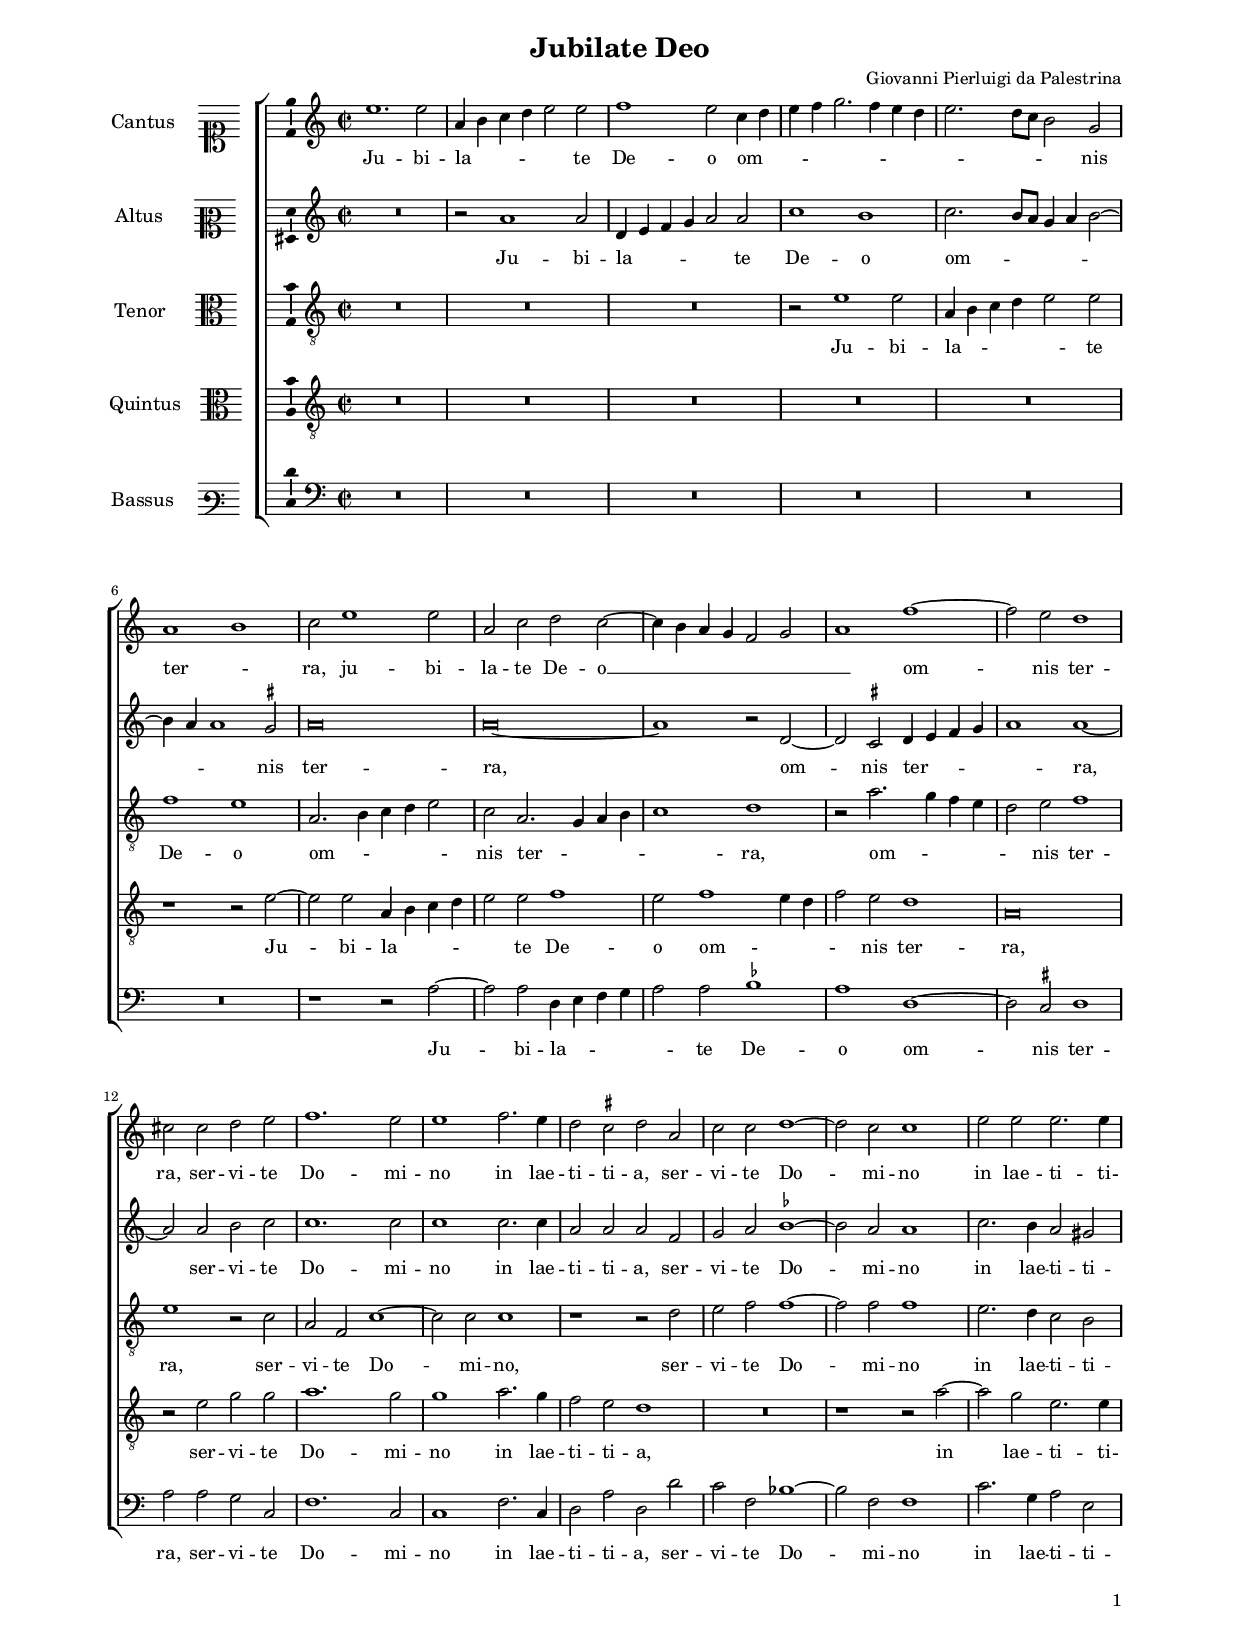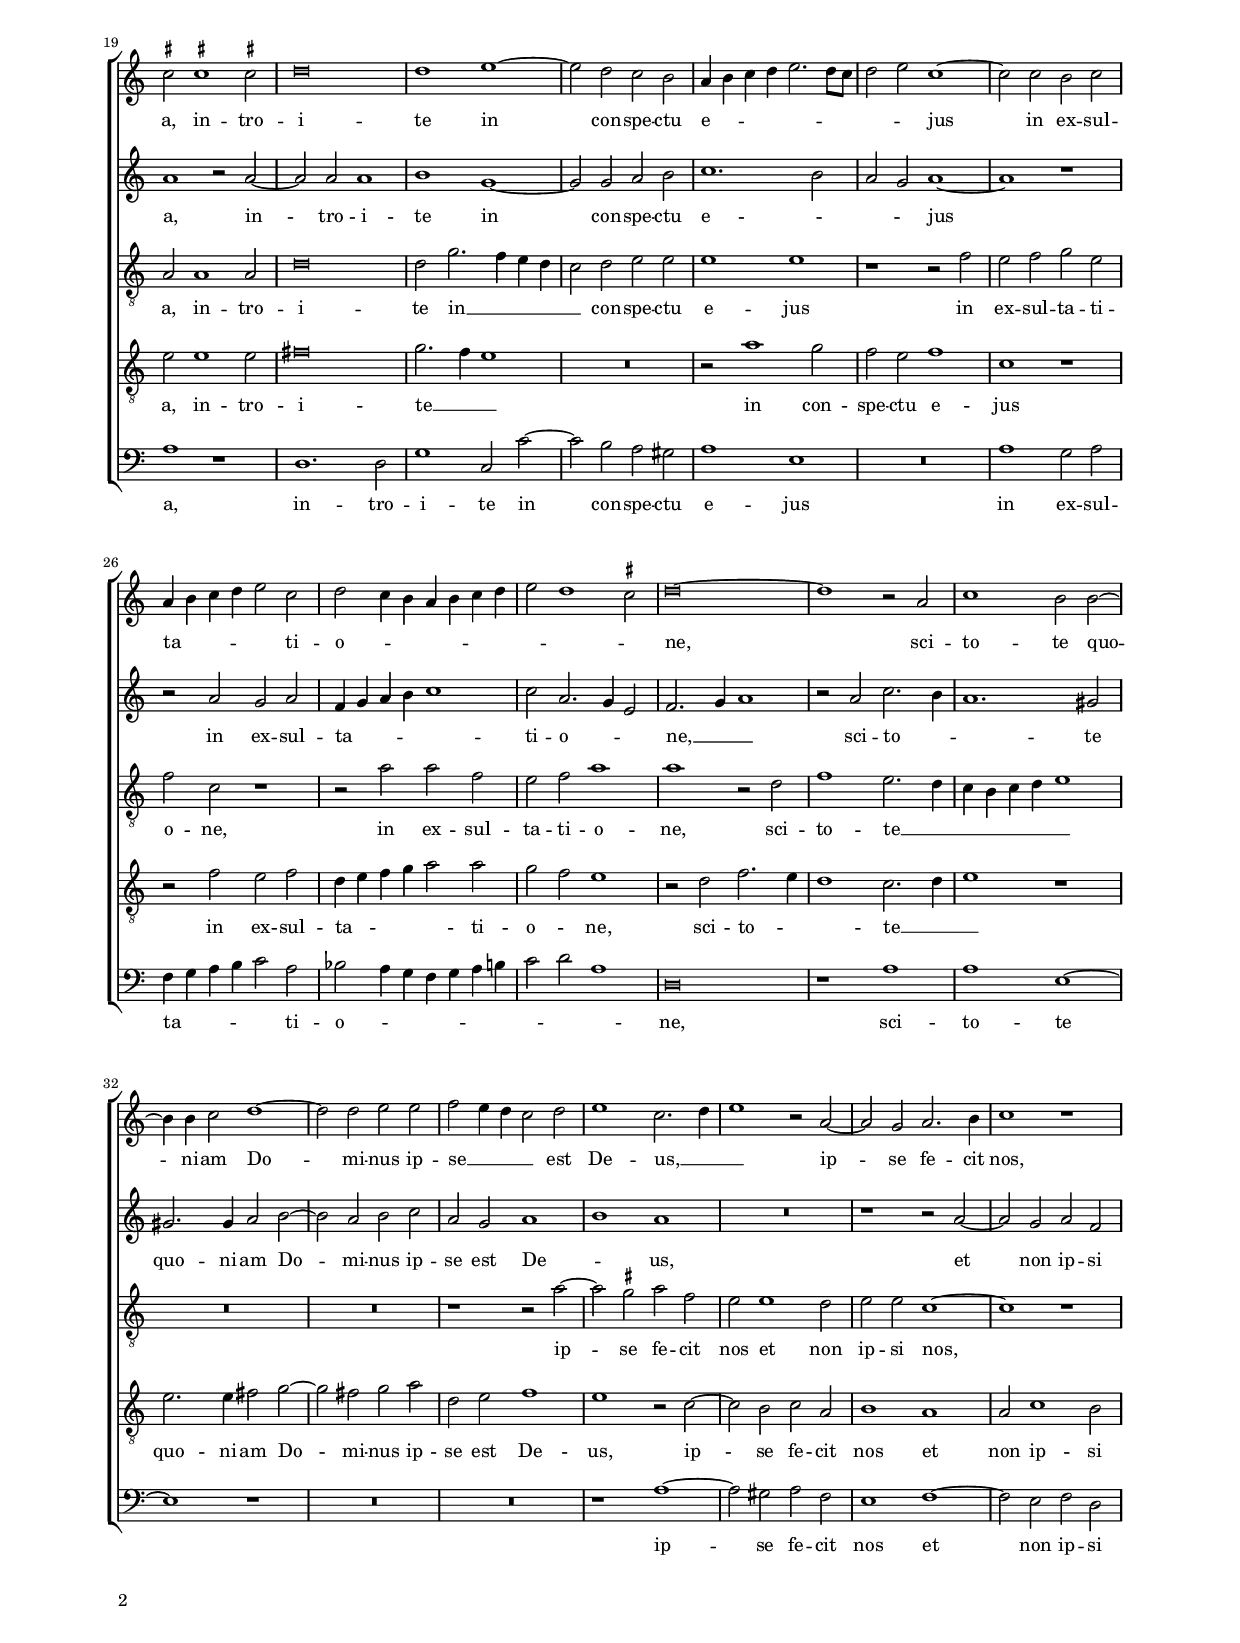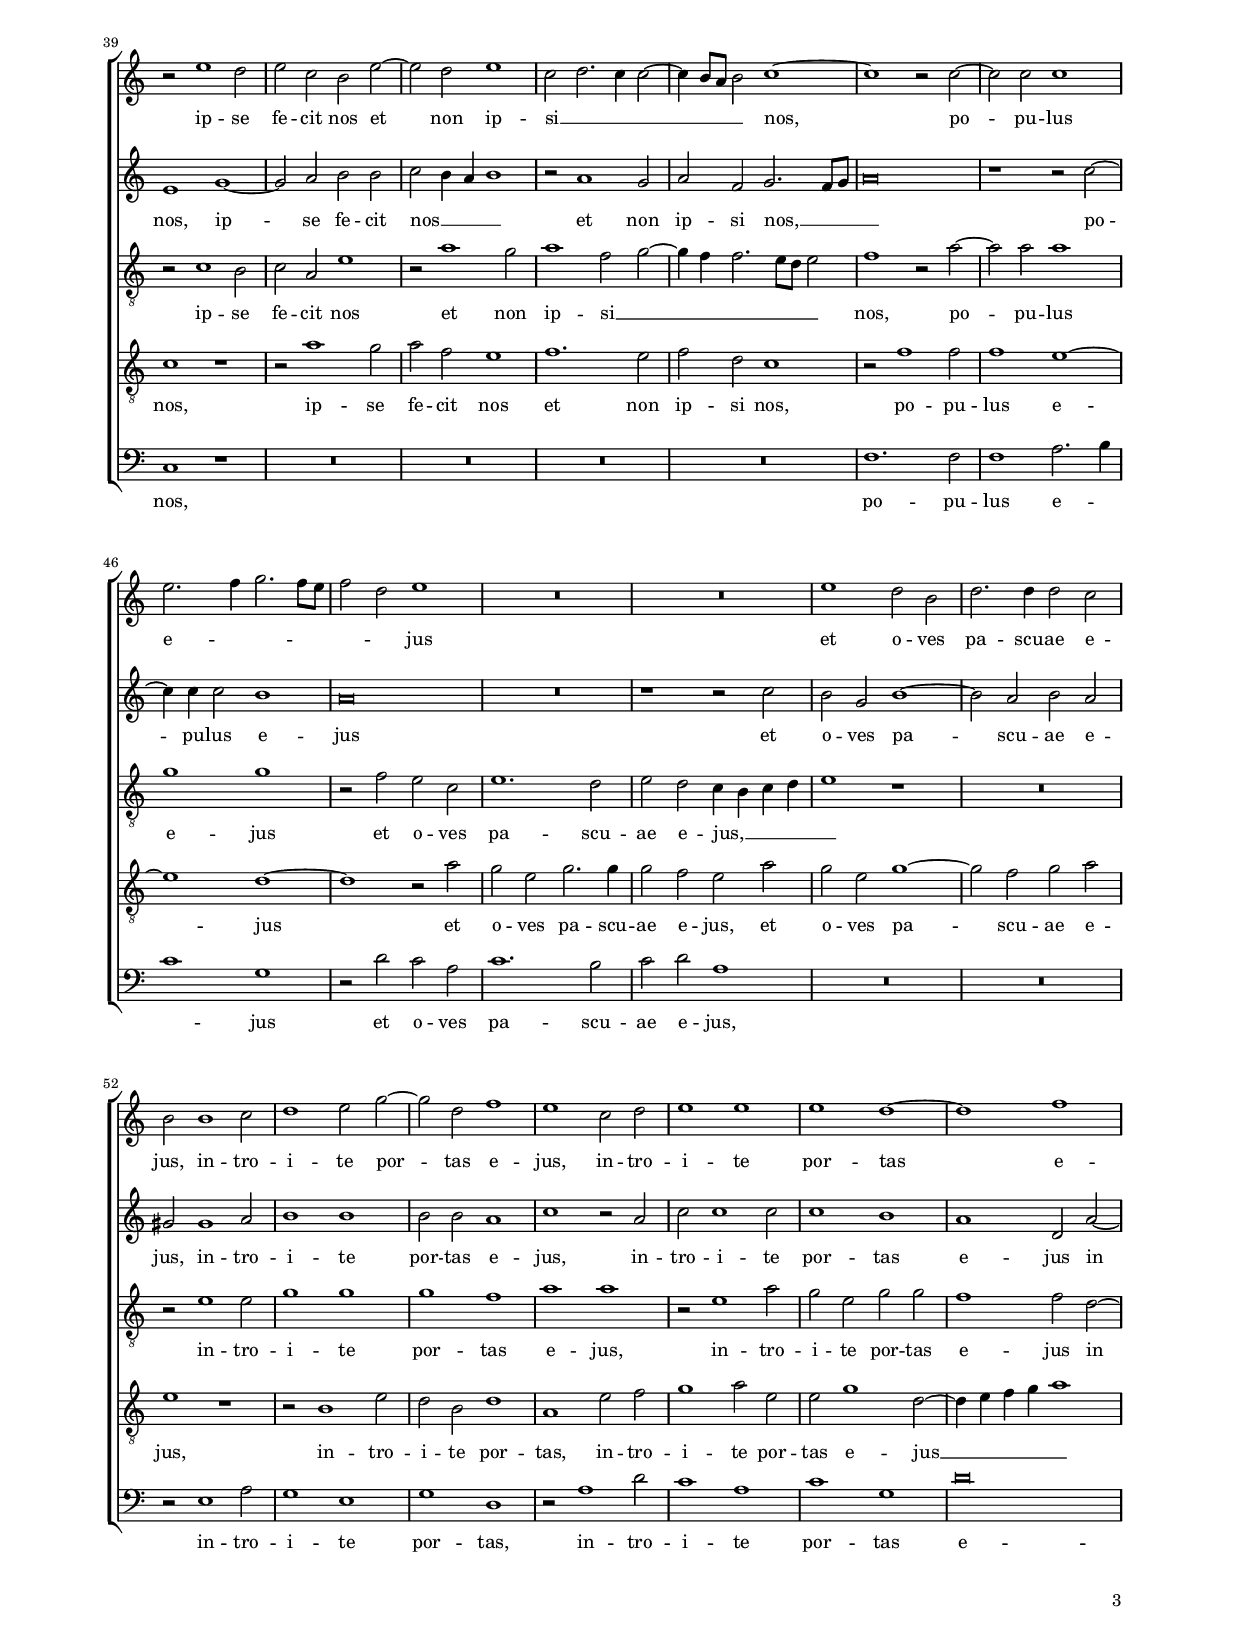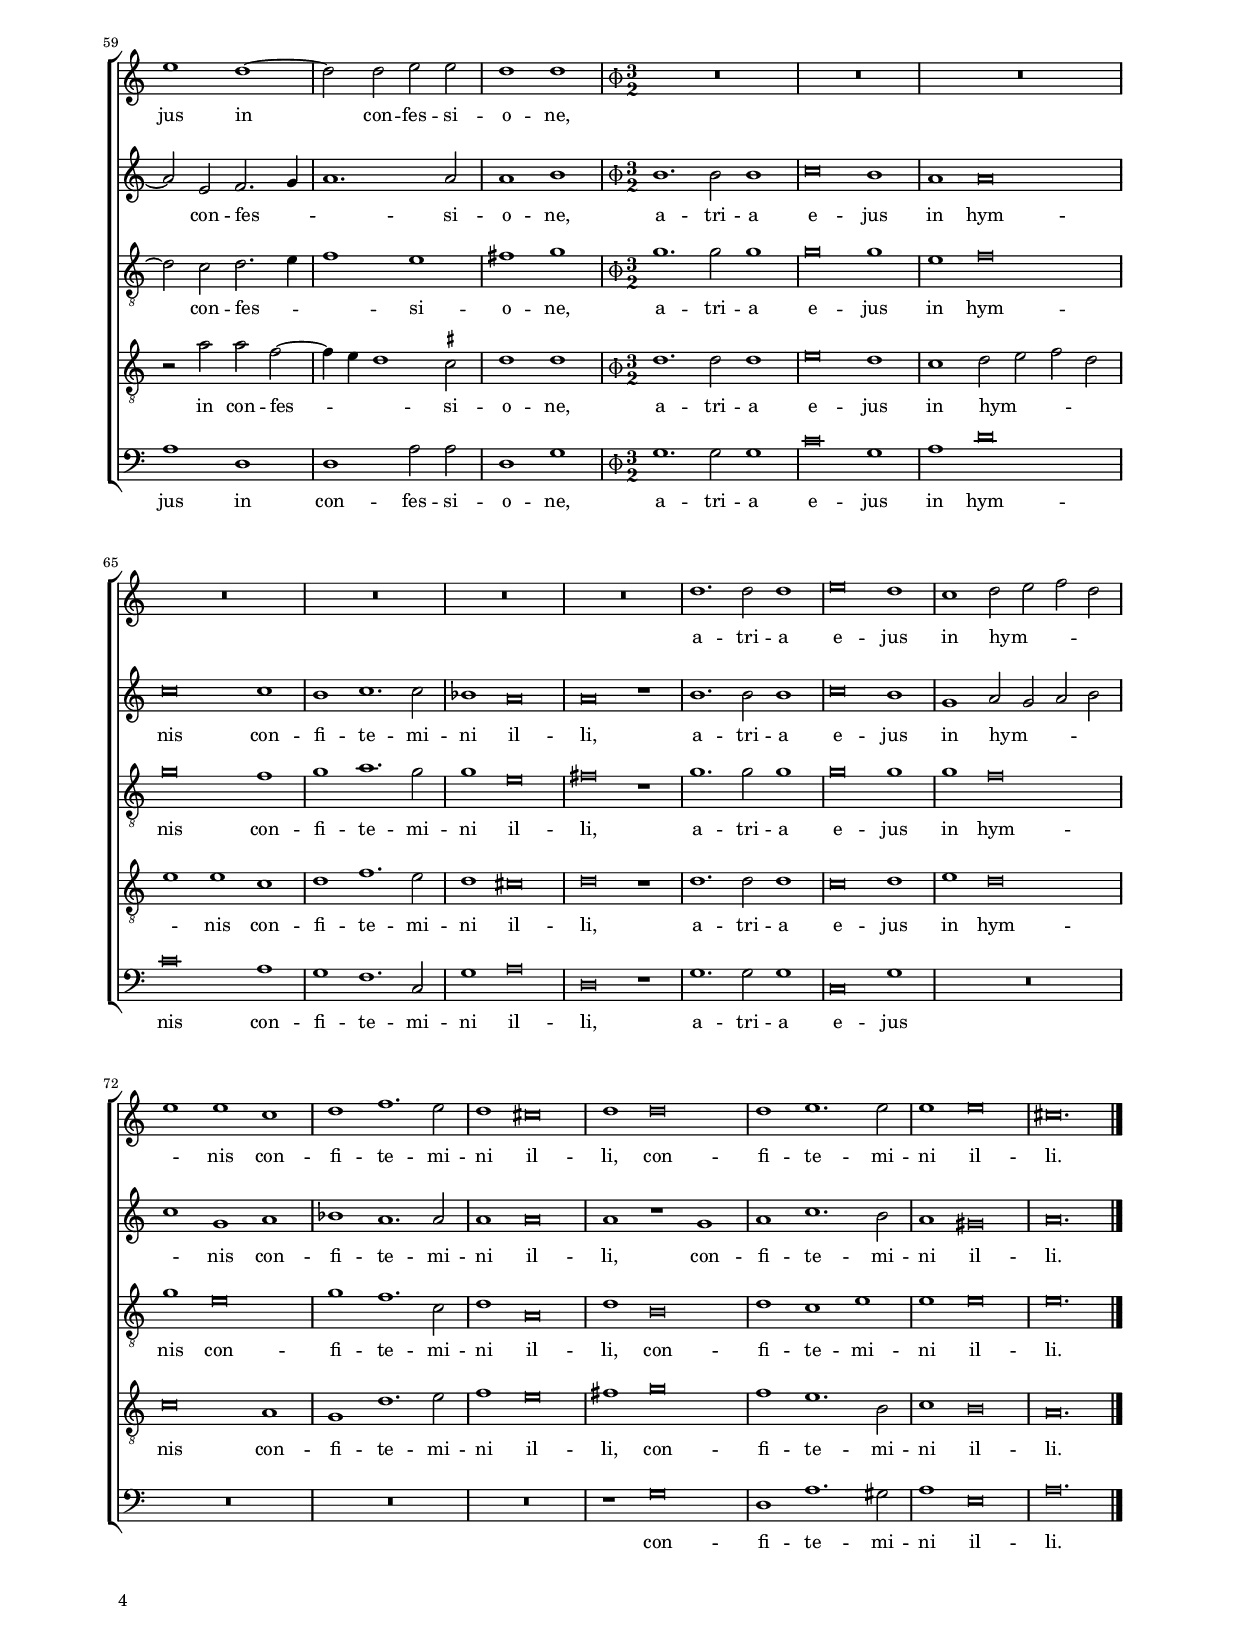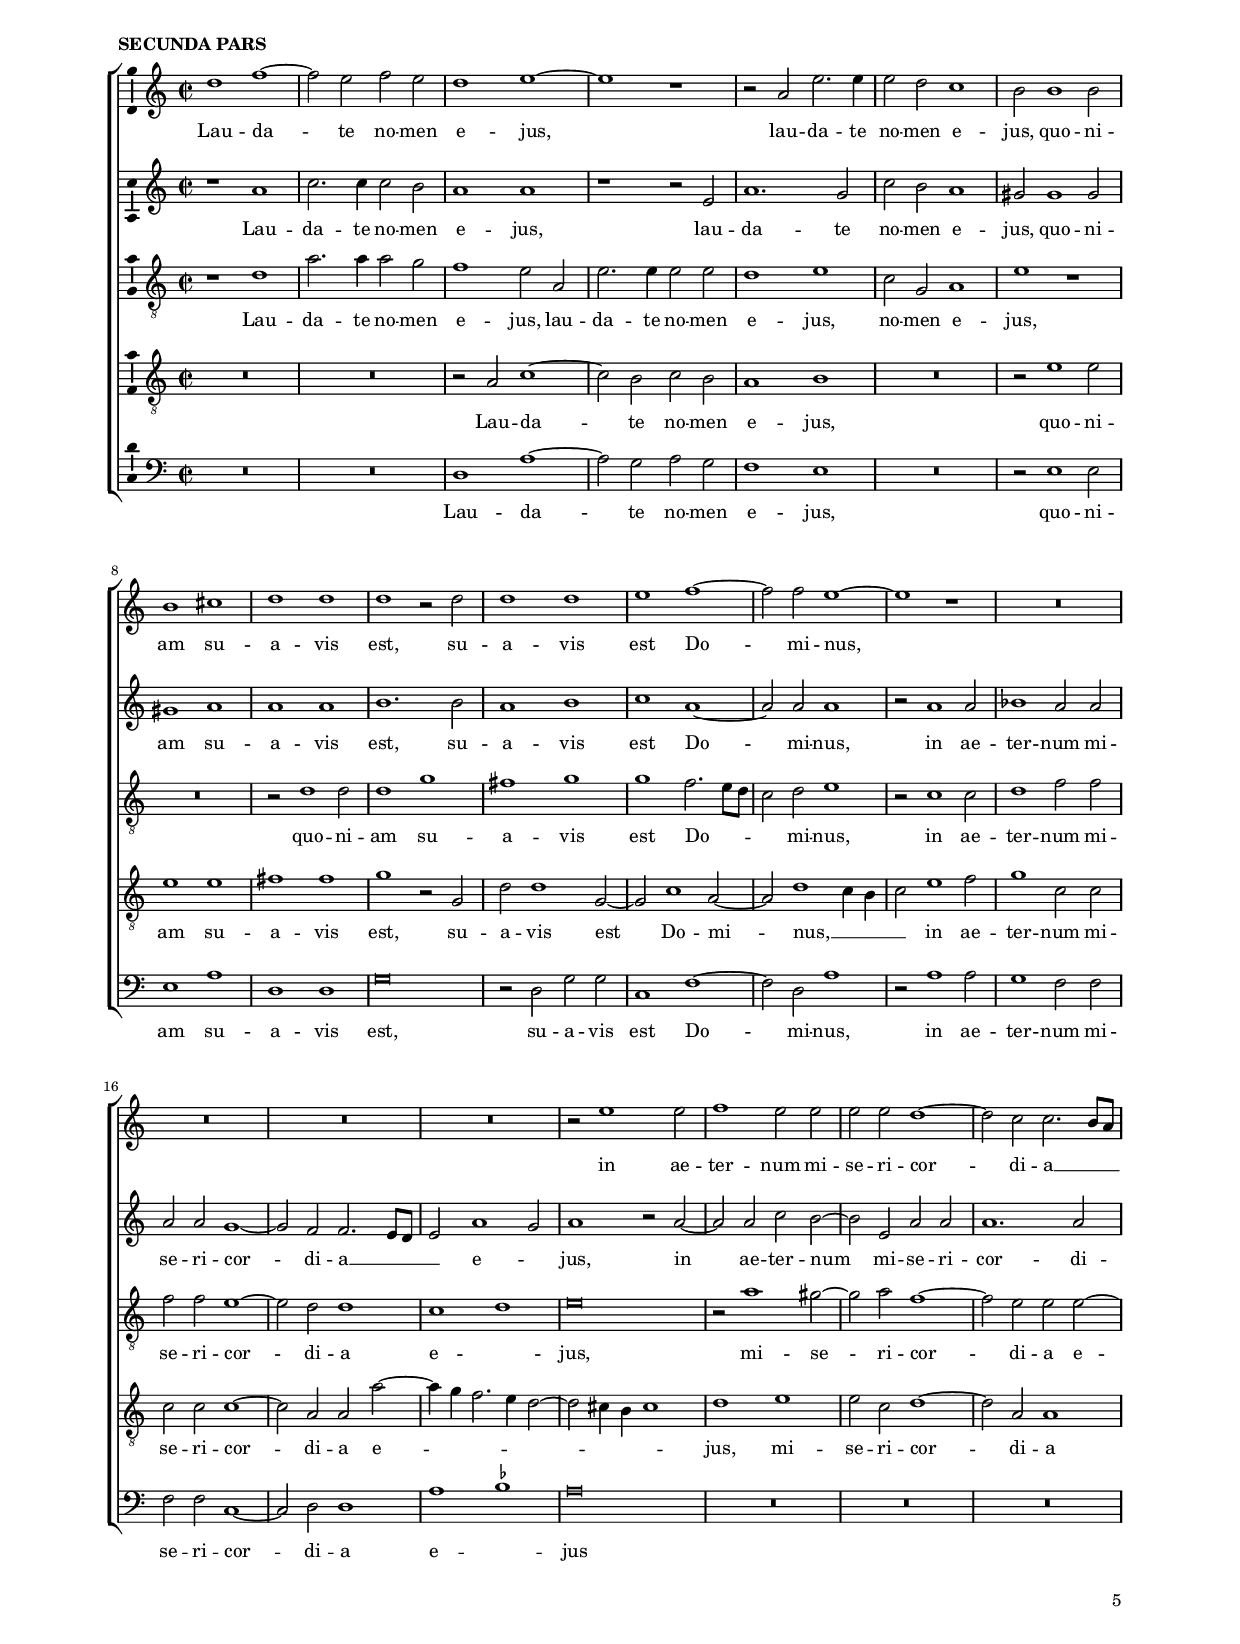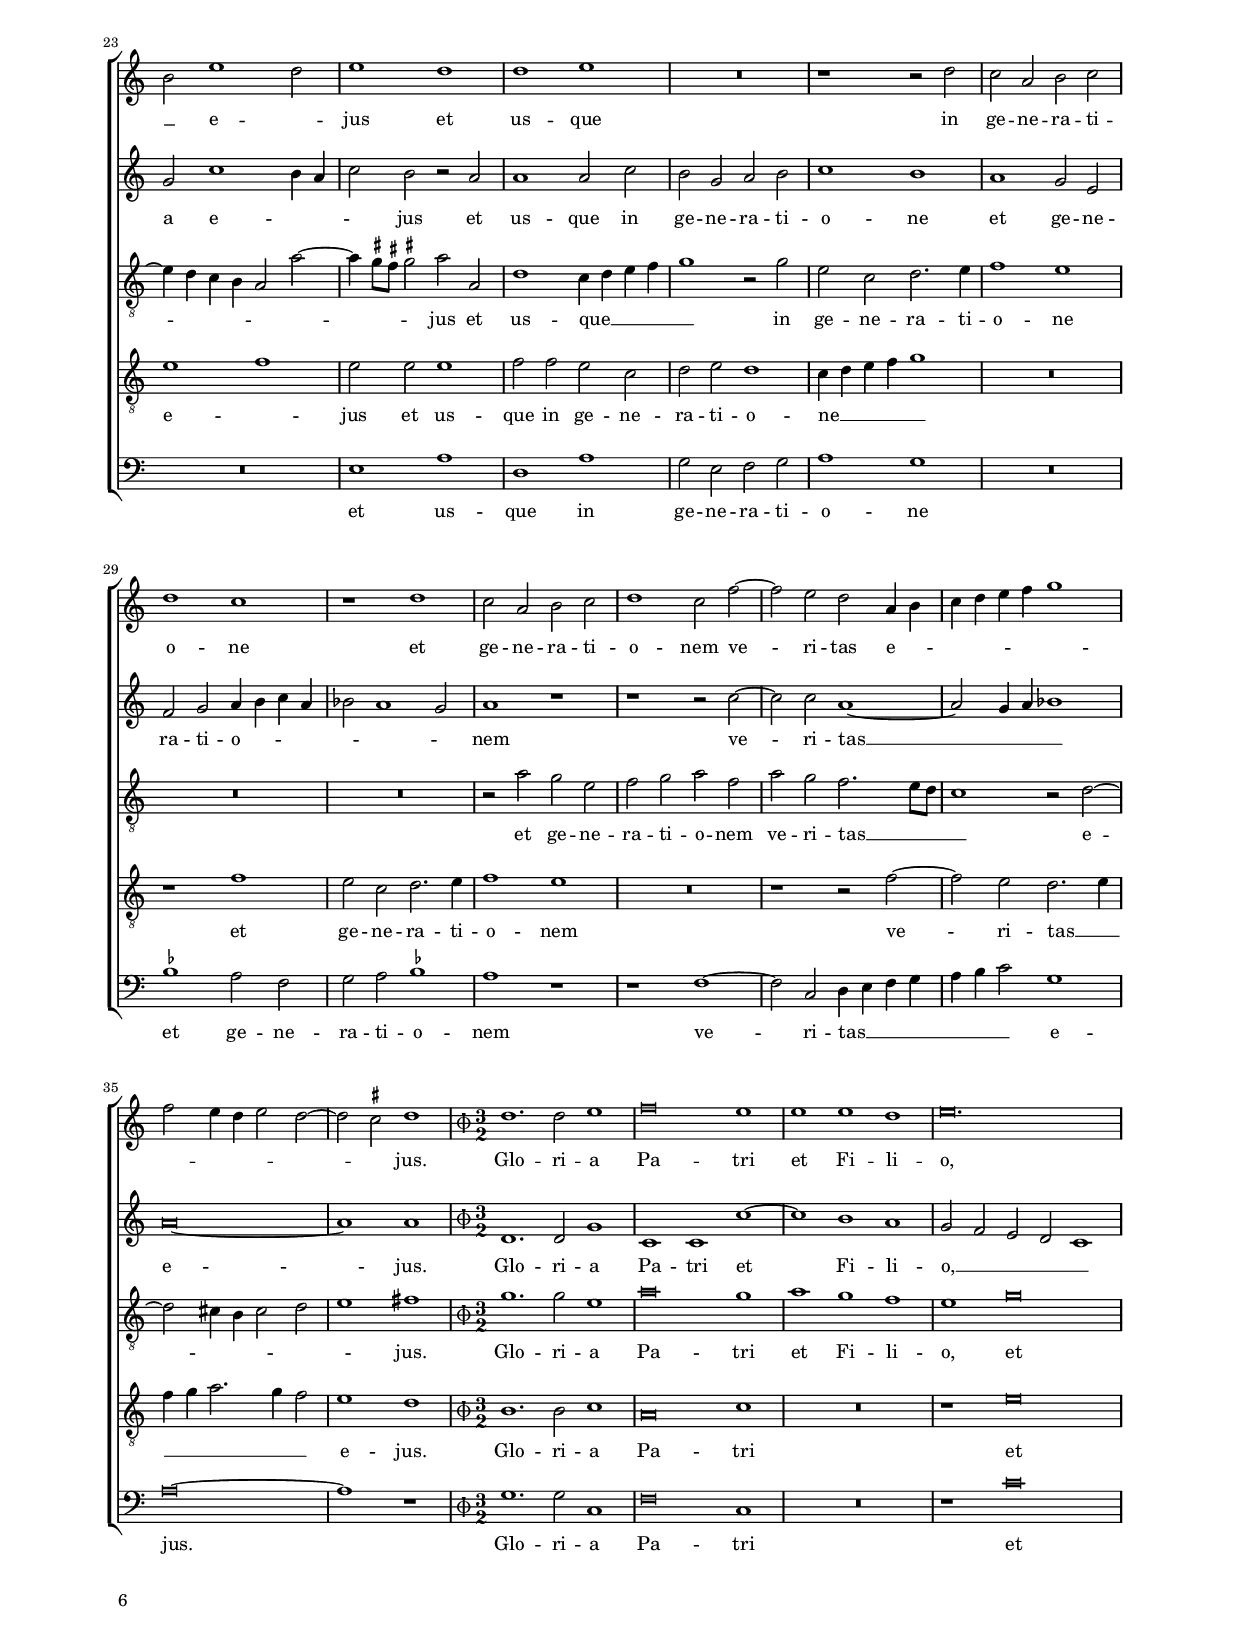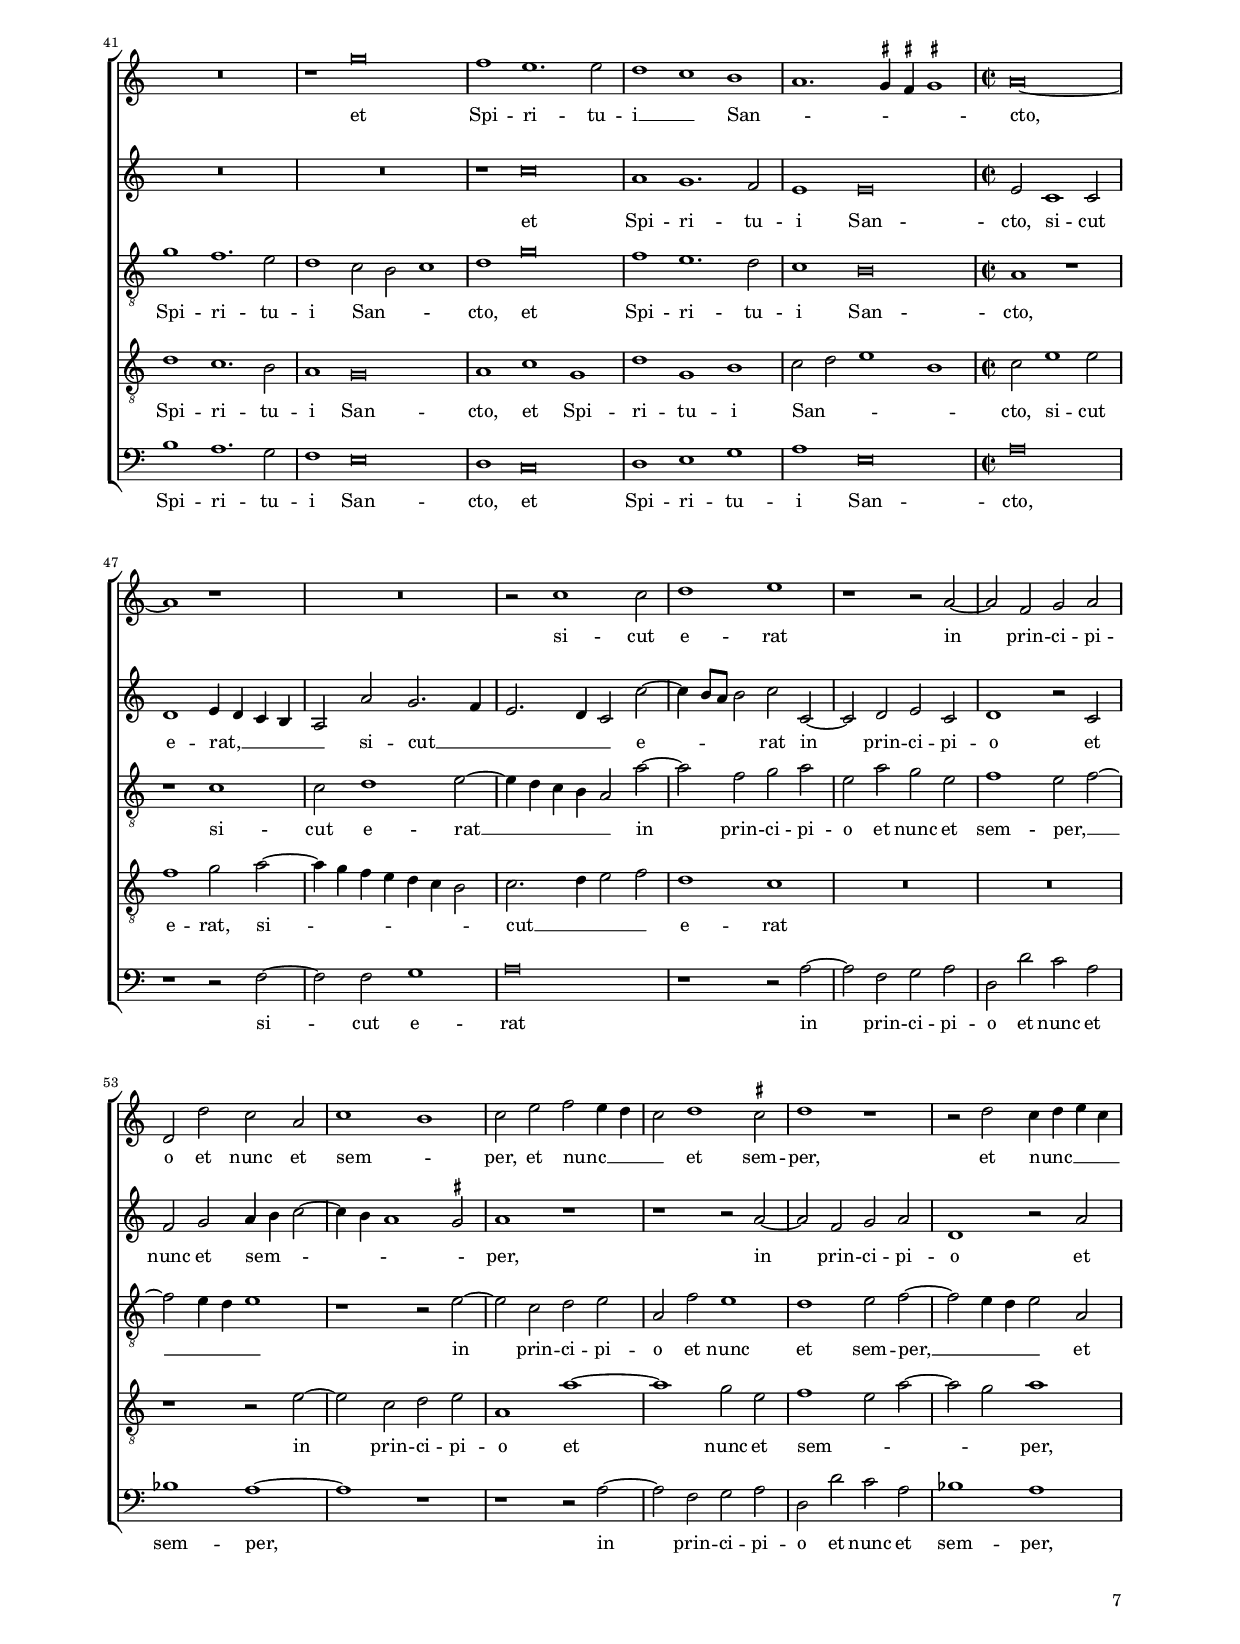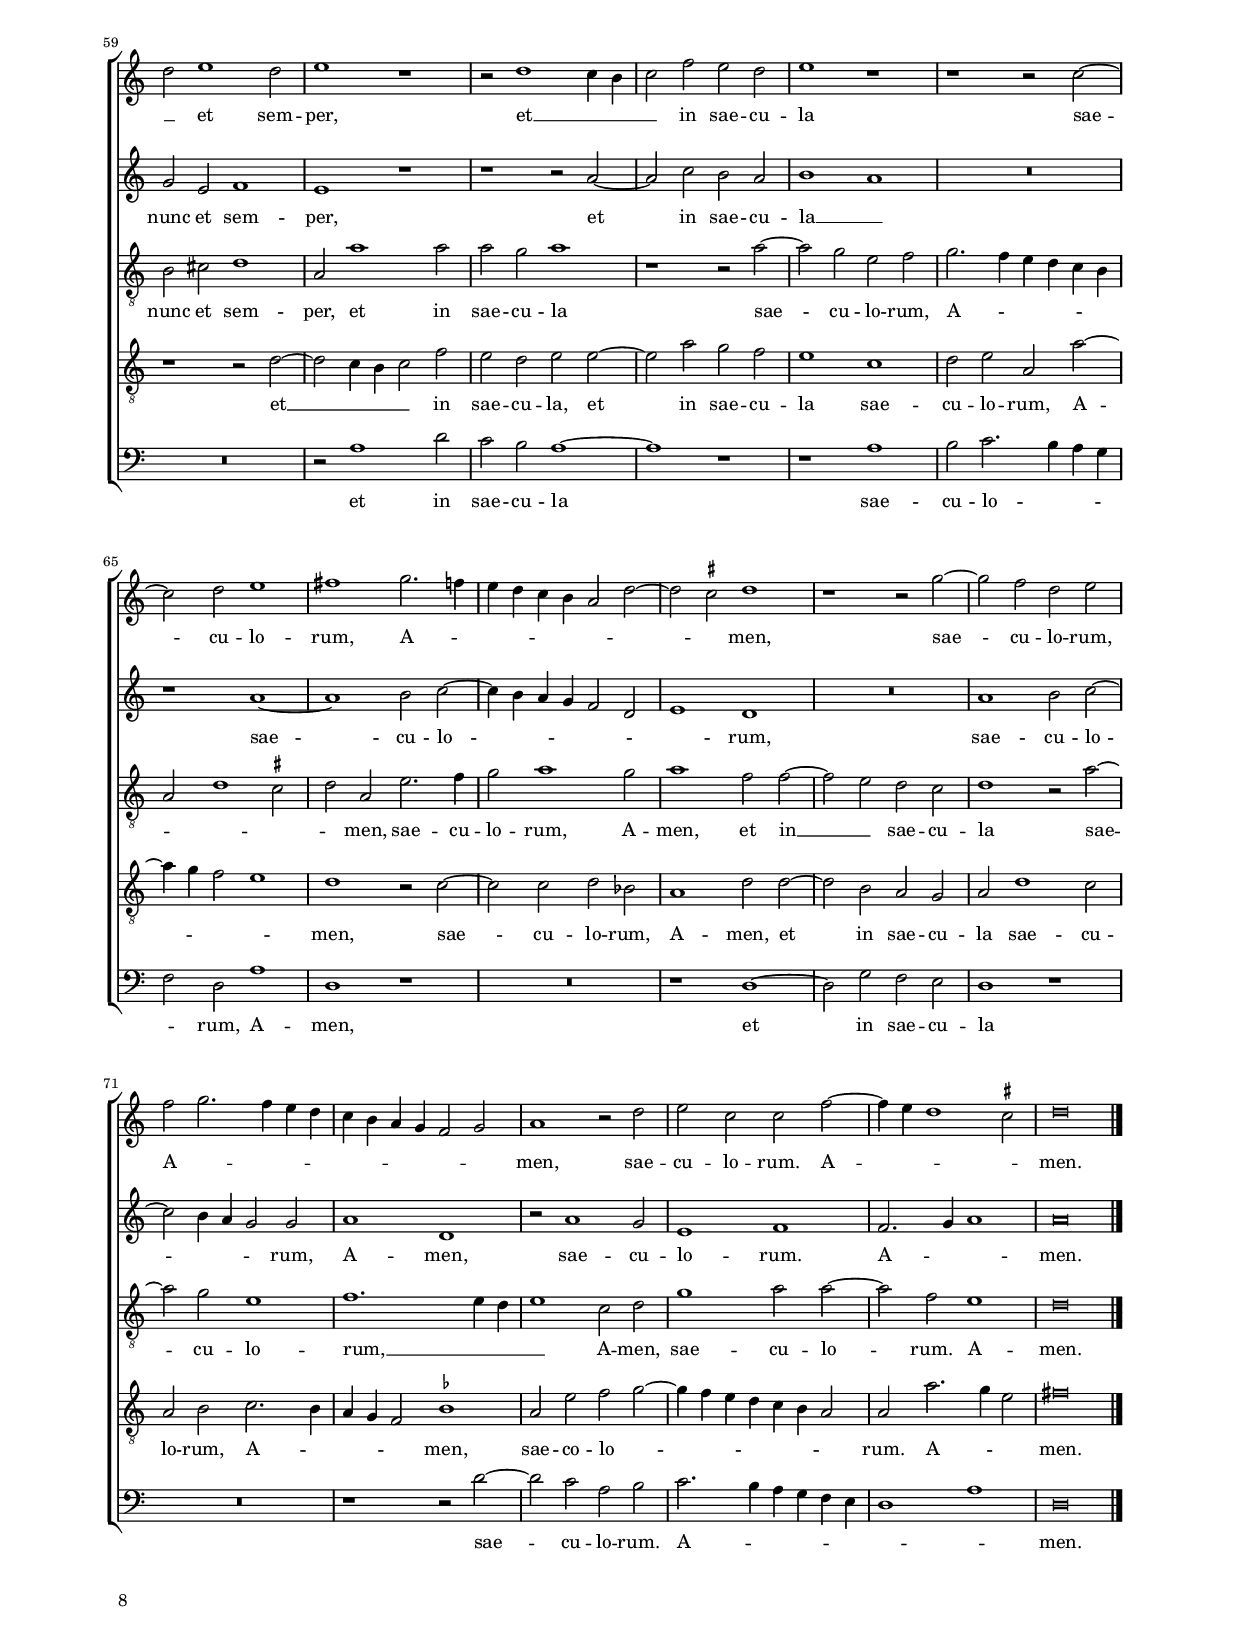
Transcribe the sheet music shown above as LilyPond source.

\header
{
  title="Jubilate Deo"
  composer="Giovanni Pierluigi da Palestrina"
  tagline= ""
}

\version "2.22.0"
\language deutsch
#(set-global-staff-size 15)
% #(set-default-paper-size "letter")
#(ly:set-option 'point-and-click #f)

	
	ficta = { \once \set suggestAccidentals = ##t }
	
	forget = #(define-music-function (music) (ly:music?) #{
		\accidentalStyle forget
		$music
		\accidentalStyle default
		#})

    
    #(define ((double-time-signature glyph a b) grob)
   (grob-interpret-markup grob
          (markup #:override '(baseline-skip . 2.5) #:number
                  (#:line ((markup (#:musicglyph glyph))
                           (#:fontsize -1 #:column (a b)))))))

\paper
	{
	top-margin = 1.8 \cm
	bottom-margin = 1.2 \cm
	left-margin = 2 \cm
	right-margin = 2 \cm
	ragged-bottom = ##f
	ragged-last-bottom = ##t
	print-page-number = ##f
	score-system-spacing = #'((basic-distance . 16) (minimum-distance . 14) (padding . 5) (strechability . 150))
	system-system-spacing = #'((basic-distance . 16) (minimum-distance . 14) (padding . 5) (strechability . 150))
    oddFooterMarkup=\markup   \fill-line { "" \fromproperty #'page:page-number-string }
    evenFooterMarkup=\markup  \fill-line { \fromproperty #'page:page-number-string "" }
    last-bottom-spacing = #'((basic-distance . 12) (minimum-distance . 7) (padding . 4))
%	systems-per-page = 3
%       page-count = 6
%	min-systems-per-page = 3
	}

global = {
	\key c \major
	\time 2/2 \set Score.measureLength = #(ly:make-moment 2/1)
    \set Score.tempoHideNote = ##t
    \tempo 2 = 90
    \skip 1*2*61
    \once \override Score.TimeSignature.stencil = #(double-time-signature "timesig.mensural34" "3" "2") \time 3/1
    \tempo 1 = 135
    %\newSpacingSection
    \skip 1*3*17 \bar "|."
	}
	

incipitcantus = \markup { \score {
	{
	\set Staff.instrumentName = \markup { \fontsize #1 "Cantus" }
	\key c \major
	\clef soprano
	s4 \bar ""
	}
	\layout  {
	raggedright = ##t
	indent = 1.8 \cm
	line-width = 2.5 \cm
	\context { \Staff \remove Time_signature_engraver }
	\override Staff.Clef.Y-extent = #'(0 . 0)
	}} \hspace #1 }
      
      
incipitaltus = \markup { \score {
	{
	\set Staff.instrumentName = \markup { \fontsize #1 "Altus" }
	\key c \major
	\clef mezzosoprano
	s4 \bar ""
	}
	\layout  {
	raggedright = ##t
	indent = 1.8 \cm
	line-width = 2.5 \cm
	\context { \Staff \remove Time_signature_engraver }
	\override Staff.Clef.Y-extent = #'(0 . 0)
	}} \hspace #1 }


incipittenor = \markup { \score {
	{
	\set Staff.instrumentName = \markup { \fontsize #1 "Tenor" }
	\key c \major
	\clef alto
	s4 \bar ""
	}
	\layout  {
	raggedright = ##t
	indent = 1.8 \cm
	line-width = 2.5 \cm
	\context { \Staff \remove Time_signature_engraver }
	\override Staff.Clef.Y-extent = #'(0 . 0)
	}} \hspace #1 }
      
      
incipitquintus = \markup { \score {
	{
	\set Staff.instrumentName = \markup { \fontsize #1 "Quintus" }
	\key c \major
	\clef alto
	s4 \bar ""
	}
	\layout  {
	raggedright = ##t
	indent = 1.8 \cm
	line-width = 2.5 \cm
	\context { \Staff \remove Time_signature_engraver }
	\override Staff.Clef.Y-extent = #'(0 . 0)
	}} \hspace #1 }
      
      
incipitbassus = \markup { \score {
	{
	\set Staff.instrumentName = \markup { \fontsize #1 "Bassus" }
	\key c \major
	\clef varbaritone
	s4 \bar ""
	}
	\layout  {
	raggedright = ##t
	indent = 1.8 \cm
	line-width = 2.5 \cm
	\context { \Staff \remove Time_signature_engraver }
	\override Staff.Clef.Y-extent = #'(0 . 0)
	}} \hspace #1 }


cantus =  \relative c''
	{
	e1. e2
	a,4 h c d e2 e
	f1 e2 c4 d
	e4 f g2. f4 e d
%5
	e2. d8 c h2 g |
	a1 h
	c2 e1 e2
	a,2 c d c~
	c4 h a g f2 g
%10
	a1 f'~ |
	f2 e d1
	cis2 cis d e
	f1. e2
	e1 f2. e4
%15
	d2 \ficta cis d a |
	c2 c d1~
	d2 c c1
	e2 e e2. e4
	\ficta cis2 \ficta cis!1 \ficta cis!2
%20
	d\breve |
	d1 e~
	e2 d c h
	a4 h c d e2. d8 c
	d2 e c1~
%25
	c2 c h c |
	a4 h c d e2 c
	d2 c4 h a h c d
	e2 d1 \ficta cis2
	d\breve~
%30
	d1 r2 a |
	c1 h2 h~
	h4 h c2 d1~
	d2 d e e
	f2 e4 d c2 d
%35
	e1 c2. d4 |
	e1 r2 a,~
	a2 g a2. h4
	c1 r
	r2 e1 d2
%40
	e2 c h e~ |
	e2 d e1
	c2 d2. c4 c2~
	c4 h8 a h2 c1~
	c1 r2 c~
%45
	c2 c c1 |
	e2. f4 g2. f8 e
	f2 d e1
	R\breve
	R\breve
%50
	e1 d2 h |
	d2. d4 d2 c
	h2 h1 c2
	d1 e2 g~
	g2 d f1
%55
	e1 c2 d |
	e1 e
	e1 d~
	d1 f
	e1 d~
%60
	d2 d e e |
	d1 d
% Triple time
	R\breve.
	R\breve.
	R\breve.
%65
	R\breve. |
	R\breve.
	R\breve.
	R\breve.
	d1. d2 d1
%70
	e\breve d1 |
	c1 d2 e f d
	e1 e c
	d1 f1. e2
	d1 cis\breve
%75
	d1 d\breve |
	d1 e1. e2
	e1 e\breve
	cis\breve. |
	}


altus =  \relative c'
    {
	R\breve
	r2 a'1 a2
	d,4 e f g a2 a
	c1 h
%5
	c2. h8 a g4 a h2~ |
	h4 a a1 \ficta gis2
	a\breve
	a\breve~
	a1 r2 d,~
%10
	d2 \ficta cis d4 e f g |
	a1 a~
	a2 a h c
	c1. c2
	c1 c2. c4
%15
	a2 a a f |
	g2 a \ficta b1~
	\ficta b2 a a1
	c2. h4 a2 gis
	a1 r2 a~
%20
	a2 a a1 |
	h1 g~
	g2 g a h
	c1. h2
	a2 g a1~
%25
	a1 r |
	r2 a g a
	f4 g a h c1
	c2 a2. g4 e2
	f2. g4 a1
%30
	r2 a c2. h4 |
	a1. gis2
	gis2. gis4 a2 h~
	h2 a h c
	a2 g a1
%35
	h1 a |
	R\breve
	r1 r2 a~
	a2 g a f
	e1 g~
%40
	g2 a h h |
	c2 h4 a h1
	r2 a1 g2
	a2 f g2. f8 g
	a\breve
%45
	r1 r2 c~ |
	c4 c c2 h1
	a\breve
	R\breve
	r1 r2 c
%50
	h2 g h1~ |
	h2 a h a
	gis2 gis1 a2
	h1 h
	h2 h a1
%55
	c1 r2 a |
	c2 c1 c2
	c1 h
	a1 d,2 a'~
	a2 e f2. g4
%60
	a1. a2 |
	a1 h
% Triple time
	h1. h2 h1
	c\breve h1
	a1 a\breve
%65
	c\breve c1 |
	h1 c1. c2
	b1 a\breve
	a\breve r1
	h1. h2 h1
%70
	c\breve h1 |
	g1 a2 g a h
	c1 g a
	b1 a1. a2
	a1 a\breve
%75
	a1 r g |
	a1 c1. h2
	a1 gis\breve
	a\breve. |
	}


tenor =  \relative c'
	{
	R\breve
	R\breve
	R\breve
	r2 e1 e2
%5
	a,4 h c d e2 e |
	f1 e
	a,2. h4 c d e2
	c2 a2. g4 a h
	c1 d
%10
	r2 a'2. g4 f e |
	d2 e f1
	e1 r2 c
	a2 f c'1~
	c2 c c1
%15
	r1 r2 d |
	e2 f f1~
	f2 f f1
	e2. d4 c2 h
	a2 a1 a2
%20
	d\breve |
	d2 g2. f4 e d
	c2 d e e
	e1 e
	r1 r2 f
%25
	e2 f g e |
	f2 c r1
	r2 a' a f
	e2 f a1
	a1 r2 d,
%30
	f1 e2. d4 |
	c4 h c d e1
	R\breve
	R\breve
	r1 r2 a~
%35
	a2 \ficta gis a f |
	e2 e1 d2
	e2 e c1~
	c1 r
	r2 c1 h2
%40
	c2 a e'1 |
	r2 a1 g2
	a1 f2 g~
	g4 f f2. e8 d e2
	f1 r2 a~
%45
	a2 a a1 |
	g1 g
	r2 f e c
	e1. d2
	e2 d c4 h c d
%50
	e1 r |
	R\breve
	r2 e1 e2
	g1 g
	g1 f
%55
	a1 a |
	r2 e1 a2
	g2 e g g
	f1 f2 d~
	d2 c d2. e4
%60
	f1 e |
	fis1 g
% Triple time
	g1. g2 g1
	g\breve g1
	e1 f\breve
%65
	g\breve f1 |
	g1 a1. g2
	g1 e\breve
	fis\breve r1
	g1. g2 g1
%70
	g\breve g1 |
	g1 f\breve
	g1 e\breve
	g1 f1. c2
	d1 a\breve
%75
	d1 h\breve |
	d1 c e
	e1 e\breve
	e\breve. |
	}


quintus  =  \relative c'
	{
	R\breve
	R\breve
	R\breve
	R\breve
%5
	R\breve |
	r1 r2 e~
	e2 e a,4 h c d
	e2 e f1
	e2 f1 e4 d
%10
	f2 e d1 |
	a\breve
	r2 e' g g
	a1. g2
	g1 a2. g4
%15
	f2 e d1 |
	R\breve
	r1 r2 a'~
	a2 g e2. e4
	e2 e1 e2
%20
	fis\breve |
	g2. f4 e1
	R\breve
	r2 a1 g2
	f2 e f1
%25
	c1 r |
	r2 f e f
	d4 e f g a2 a
	g2 f e1
	r2 d f2. e4
%30
	d1 c2. d4 |
	e1 r
	e2. e4 fis2 g~
	g2 fis g a
	d,2 e f1
%35
	e1 r2 c~ |
	c2 h c a
	h1 a
	a2 c1 h2
	c1 r
%40
	r2 a'1 g2 |
	a2 f e1
	f1. e2
	f2 d c1
	r2 f1 f2
%45
	f1 e~ |
	e1 d~
	d1 r2 a'
	g2 e g2. g4
	g2 f e a
%50
	g2 e g1~ |
	g2 f g a
	e1 r
	r2 h1 e2
	d2 h d1
%55
	a1 e'2 f |
	g1 a2 e
	e2 g1 d2~
	d4 e f g a1
	r2 a a f~
%60
	f4 e d1 \ficta cis2 |
	d1 d
% Triple time
	d1. d2 d1
	e\breve d1
	c1 d2 e f d
%65
	e1 e c |
	d1 f1. e2
	d1 cis\breve
        d\breve r1
	d1. d2 d1
%70
	c\breve d1 |
	e1 d\breve
	c\breve a1
	g1 d'1. e2
	f1 e\breve
%75
	fis1 g\breve |
	f1 e1. h2
	c1 h\breve
	a\breve. |
	}


bassus  =  \relative c
	{
	R\breve
	R\breve
	R\breve
	R\breve
%5
	R\breve |
	R\breve
	r1 r2 a'~
	a2 a d,4 e f g
	a2 a \ficta b1
%10
	a1 d,~ |
	d2 \ficta cis d1
	a'2 a g c,
	f1. c2
	c1 f2. c4
%15
	d2 a' d, d' |
	c2 f, b1~
	b2 f f1
	c'2. g4 a2 e
	a1 r
%20
	d,1. d2 |
	g1 c,2 c'~
	c2 h a gis
	a1 e
	R\breve
%25
	a1 g2 a |
	f4 g a h c2 a
	b2 a4 g f g a h
	c2 d a1
	d,\breve
%30
	r1 a' |
	a1 e~
	e1 r
	R\breve
	R\breve
%35
	r1 a~ |
	a2 gis a f
	e1 f~
	f2 e f d
	c1 r
%40
	R\breve |
	R\breve
	R\breve
	R\breve
	f1. f2
%45
	f1 a2. h4 |
	c1 g
	r2 d' c a
	c1. h2
	c2 d a1
%50
	R\breve |
	R\breve
	r2 e1 a2
	g1 e
	g1 d
%55
	r2 a'1 d2 |
	c1 a
	c1 g
	d'\breve
	a1 d,
%60
	d1 a'2 a |
	d,1 g
% Triple time
        g1. g2 g1
	c\breve g1
	a1 d\breve
%65
	c\breve a1 |
	g1 f1. c2
	g'1 a\breve
	d,\breve r1
	g1. g2 g1
%70
	c,\breve g'1 |
	R\breve.
	R\breve.
	R\breve.
	R\breve.
%75
	r1 g\breve |
	d1 a'1. gis2
	a1 e\breve
	a\breve. |
	}


lyricscantus = \lyricmode {
	Ju -- bi -- la -- _ _ _ _ te De -- o om -- _ _ _ _ _ _ _ _ _ _ _ nis ter -- _ ra,
        ju -- bi -- la -- te De -- o __ _ _ _ _ _ _ om -- nis ter -- ra,
        ser -- vi -- te Do -- mi -- no in lae -- ti -- ti -- a,
        ser -- vi -- te Do -- mi -- no in lae -- ti -- ti -- a,
        in -- tro -- i -- te in con -- spe -- ctu e -- _ _ _ _ _ _ _ _ jus in ex -- sul -- ta -- _ _ _ _ ti -- o -- _ _ _ _ _ _ _ _ _ ne,
        sci -- to -- te quo -- ni -- am Do -- mi -- nus ip -- se __ _ _ _ est De -- us, __ _ _
        ip -- se fe -- cit nos,
        ip -- se fe -- cit nos
        et non ip -- si __ _ _ _ _ _ _ nos,
        po -- pu -- lus e -- _ _ _ _ _ _ jus et o -- ves pa -- scu -- ae e -- jus,
        in -- tro -- i -- te por -- tas e -- jus,
        in -- tro -- i -- te por -- tas e -- jus
        in con -- fes -- si -- o -- ne,
        a -- tri -- a e -- jus in hym -- _ _ _ _ nis con -- fi -- te -- mi -- ni il -- li,
        con -- fi -- te -- mi -- ni il -- li.
	}


lyricsaltus = \lyricmode {
	Ju -- bi -- la -- _ _ _ _ te De -- o om -- _ _ _ _ _ _ _ nis ter -- ra,
        om -- nis ter -- _ _ _ _ ra,
        ser -- vi -- te Do -- mi -- no in lae -- ti -- ti -- a,
        ser -- vi -- te Do -- mi -- no in lae -- ti -- ti -- a,
        in -- tro -- i -- te in con -- spe -- ctu e -- _ _ _ jus in ex -- sul -- ta -- _ _ _ _ ti -- o -- _ _ ne, __ _ _
        sci -- to -- _ _ te quo -- ni -- am Do -- mi -- nus ip -- se est De -- _ us,
        et non ip -- si nos,
        ip -- se fe -- cit nos __ _ _ _ 
        et non ip -- si nos, __ _ _ _
        po -- pu -- lus e -- jus et o -- ves pa -- scu -- ae e -- jus,
        in -- tro -- i -- te por -- tas e -- jus,
        in -- tro -- i -- te por -- tas e -- jus
        in con -- fes -- _ _ si -- o -- ne,
        a -- tri -- a e -- jus in hym -- nis con -- fi -- te -- mi -- ni il -- li,
        a -- tri -- a e -- jus in hym -- _ _ _ _ nis con -- fi -- te -- mi -- ni il -- li,
        con -- fi -- te -- mi -- ni il -- li.
	}


lyricstenor = \lyricmode {
	Ju -- bi -- la -- _ _ _ _ te De -- o om -- _ _ _ _ nis ter -- _ _ _ _ ra,
        om -- _ _ _ _ nis ter -- ra,
        ser -- vi -- te Do -- mi -- no,
        ser -- vi -- te Do -- mi -- no in lae -- ti -- ti -- a,
        in -- tro -- i -- te in __ _ _ _ _ con -- spe -- ctu e -- jus in ex -- sul -- ta -- ti -- o -- ne,
        in ex -- sul -- ta -- ti -- o -- ne,
        sci -- to -- te __ _ _ _ _ _ _ 
        ip -- se fe -- cit nos et non ip -- si nos,
        ip -- se fe -- cit nos
        et non ip -- si __ _ _ _ _ _ _ nos,
        po -- pu -- lus e -- jus et o -- ves pa -- scu -- ae e -- jus, __ _ _ _ _
        in -- tro -- i -- te por -- tas e -- jus,
        in -- tro -- i -- te por -- tas e -- jus
        in con -- fes -- _ _ si -- o -- ne,
        a -- tri -- a e -- jus in hym -- nis con -- fi -- te -- mi -- ni il -- li,
        a -- tri -- a e -- jus in hym -- nis con -- fi -- te -- mi -- ni il -- li,
        con -- fi -- te -- mi -- ni il -- li.
	}


lyricsquintus = \lyricmode {
	Ju -- bi -- la -- _ _ _ _ te De -- o om -- _ _ _ nis ter -- ra,
        ser -- vi -- te Do -- mi -- no in lae -- ti -- ti -- a,
        in lae -- ti -- ti -- a,
        in -- tro -- i -- te __ _ _ in con -- spe -- ctu e -- jus in ex -- sul -- ta -- _ _ _ _ ti -- o -- _ ne,
        sci -- to -- _ _ te __ _ _ quo -- ni -- am Do -- mi -- nus ip -- se est De -- us,
        ip -- se fe -- cit nos
        et non ip -- si nos,
        ip -- se fe -- cit nos
        et non ip -- si nos,
        po -- pu -- lus e -- jus et o -- ves pa -- scu -- ae e -- jus,
        et o -- ves pa -- scu -- ae e -- jus,
        in -- tro -- i -- te por -- tas,
        in -- tro -- i -- te por -- tas e -- jus __ _ _ _ _
        in con -- fes -- _ _ si -- o -- ne,
        a -- tri -- a e -- jus in hym -- _ _ _ _ nis con -- fi -- te -- mi -- ni il -- li,
        a -- tri -- a e -- jus in hym -- nis con -- fi -- te -- mi -- ni il -- li,
        con -- fi -- te -- mi -- ni il -- li.
	}


lyricsbassus = \lyricmode {
	Ju -- bi -- la -- _ _ _ _ te De -- o om -- nis ter -- ra,
        ser -- vi -- te Do -- mi -- no in lae -- ti -- ti -- a,
        ser -- vi -- te Do -- mi -- no in lae -- ti -- ti -- a,
        in -- tro -- i -- te in con -- spe -- ctu e -- jus in ex -- sul -- ta -- _ _ _ _ ti -- o -- _ _ _ _ _ _ _ _ _ ne,
        sci -- to -- te
        ip -- se fe -- cit nos
        et non ip -- si nos,
        po -- pu -- lus e -- _ _ jus et o -- ves pa -- scu -- ae e -- jus,
        in -- tro -- i -- te por -- tas,
        in -- tro -- i -- te por -- tas e -- jus
        in con -- fes -- si -- o -- ne,
        a -- tri -- a e -- jus in hym -- nis con -- fi -- te -- mi -- ni il -- li,
        a -- tri -- a e -- jus
        con -- fi -- te -- mi -- ni il -- li.
	}


\score
{  
	% \transpose {
	\new ChoirStaff \with { \override StaffGrouper.staff-staff-spacing.basic-distance = #12 }
	<<

	\new Staff << \global
	\new Voice="v1" {
		\set Staff.instrumentName=\incipitcantus
		\set Staff.midiInstrument = "reed organ"
		\clef violin
		\cantus }
	\new Lyrics \lyricsto "v1" {\lyricscantus }
	>>


	\new Staff << \global
	\new Voice="v2" {
		\set Staff.instrumentName=\incipitaltus
		\set Staff.midiInstrument = "reed organ"
                \clef violin % "G_8"
		\altus}
	\new Lyrics \lyricsto "v2" {\lyricsaltus }
	>>


	\new Staff << \global
	\new Voice="v3" {
		\set Staff.instrumentName=\incipittenor
		\set Staff.midiInstrument = "reed organ"
		\clef "G_8"
		\tenor }
	\new Lyrics \lyricsto "v3" {\lyricstenor }
	>>


	\new Staff << \global
	\new Voice="v5" {
		\set Staff.instrumentName=\incipitquintus
		\set Staff.midiInstrument = "reed organ"
		\clef "G_8"
		\quintus}
	\new Lyrics \lyricsto "v5" {\lyricsquintus }
	>>


	\new Staff << \global
	\new Voice="v4" {
		\set Staff.instrumentName=\incipitbassus
		\set Staff.midiInstrument = "reed organ"
		\clef bass
		\bassus }
	\new Lyrics \lyricsto "v4" {\lyricsbassus}
	>>

	>>
	% } % transpose

	\layout
	{
	indent = 2.5 \cm
	\context { \Staff \override TimeSignature.break-visibility = #end-of-line-invisible }
	\context { \Lyrics \override VerticalAxisGroup.nonstaff-relatedstaff-spacing.padding = #1.4 }
    \context { \Staff \consists "Ambitus_engraver" }
%	\context { \Lyrics \override LyricText.font-size = #1 }
%	\context { \Staff \override InstrumentName.X-offset = #'-25 }
	\context { \Score \override BarNumber.padding = #2 }
	\context { \Voice \override NoteHead.style = #'baroque }
	}


\midi
	{
	}

}

%%%%%%%%%%%%%%%%%%%%  SECUNDA PARS %%%%%%%%%%%%%%%%%%%%


global = {
	\key c \major
	\time 2/2 \set Score.measureLength = #(ly:make-moment 2/1)
    \set Score.tempoHideNote = ##t
    \tempo 2 = 90
        \skip 1*2*36
        \once \override Score.TimeSignature.stencil = #(double-time-signature "timesig.mensural34" "3" "2") \time 3/1           
        \tempo 1 = 135
        \skip 1*3*9
        \time 2/2 \set Score.measureLength = #(ly:make-moment 2/1)
        \tempo 2 = 90
        \skip 1*2*31 \bar "|."
	}


cantus =  \relative c''
	{
        d1 f~
	f2 e f e
	d1 e~
	e1 r
%5
	r2 a, e'2. e4 |
	e2 d c1
	h2 h1 h2
	h1 cis
	d1 d
%10
	d1 r2 d |
	d1 d
	e1 f~
	f2 f e1~
	e1 r
%15
	R\breve |
	R\breve
	R\breve
	R\breve
	r2 e1 e2
%20
	f1 e2 e |
	e2 e d1~
	d2 c c2. h8 a
	h2 e1 d2
	e1 d
%25
	d1 e |
	R\breve
	r1 r2 d
	c2 a h c
	d1 c
%30
	r1 d |
	c2 a h c
	d1 c2 f~
	f2 e d a4 h
	c4 d e f g1
%35
	f2 e4 d e2 d~ |
	d2 \ficta cis d1
% Triple time
	d1. d2 e1
	f\breve e1
	e1 e d
%40
	e\breve. |
	R\breve.
	r1 g\breve
	f1 e1. e2
	d1 c h
%45
	a1. \ficta gis4 \ficta fis \ficta gis!1 |
% End of triple time
	a\breve~
	a1 r
	R\breve
	r2 c1 c2
%50
	d1 e |
	r1 r2 a,~
	a2 f g a
	d,2 d' c a
	c1 h
%55
	c2 e f e4 d |
	c2 d1 \ficta cis2
	d1 r
	r2 d c4 d e c 
	d2 e1 d2
%60
	e1 r |
	r2 d1 c4 h
	c2 f e d
	e1 r
	r1 r2 c~
%65
	c2 d e1 |
	fis1 g2. f4
	e4 d c h a2 d~
	d2 \ficta cis d1
	r1 r2 g~
%70
	g2 f d e |
	f2 g2. f4 e d
	c4 h a g f2 g
	a1 r2 d
	e2 c c f~
%75
	f4 e d1 \ficta cis2 |
	d\breve |
	}


altus =  \relative c'
    {
	r1 a'
	c2. c4 c2 h
	a1 a
	r1 r2 e
%5
	a1. g2 |
	c2 h a1
	gis2 gis1 gis2
	gis1 a
	a1 a
%10
	h1. h2 |
	a1 h
	c1 a~
	a2 a a1
	r2 a1 a2
%15
	b1 a2 a |
	a2 a g1~
	g2 f f2. e8 d
	e2 a1 g2
	a1 r2 a~
%20
	a2 a c h~ |
	h2 e, a a
	a1. a2
	g2 c1 h4 a
	c2 h r a
%25
	a1 a2 c |
	h2 g a h
	c1 h
	a1 g2 e
	f2 g a4 h c a
%30
	b2 a1 g2 |
	a1 r
	r1 r2 c~
	c2 c a1~
	a2 g4 a b1
%35
	a\breve~ |
	a1 a
% Triple time
	d,1. d2 g1
	c,1 c c'~
	c1 h a
%40
	g2 f e d c1 |
	R\breve.
	R\breve.
	r1 c'\breve
	a1 g1. f2
%45
	e1 e\breve |
% End of triple time
	e2 c1 c2
	d1 e4 d c h
	a2 a' g2. f4
	e2. d4 c2 c'~
%50
	c4 h8 a h2 c c,~ |
	c2 d e c
	d1 r2 c
	f2 g a4 h c2~
	c4 h a1 \ficta gis2
%55
	a1 r |
	r1 r2 a~
	a2 f g a
	d,1 r2 a'
	g2 e f1
%60
	e1 r |
	r1 r2 a~
	a2 c h a
	h1 a
	R\breve
%65
	r1 a~ |
	a1 h2 c~
	c4 h a g f2 d
	e1 d
	R\breve
%70
	a'1 h2 c~ |
	c2 h4 a g2 g
	a1 d,
	r2 a'1 g2
	e1 f
%75
	f2. g4 a1 |
	a\breve |
	}


tenor =  \relative c'
	{
	r1 d
	a'2. a4 a2 g
	f1 e2 a,
	e'2. e4 e2 e
%5
	d1 e |
	c2 g a1
	e'1 r
	R\breve
	r2 d1 d2
%10
	d1 g |
	fis1 g
	g1 f2. e8 d
	c2 d e1
	r2 c1 c2
%15
	d1 f2 f |
	f2 f e1~
	e2 d d1
	c1 d
	e\breve
%20
	r2 a1 gis2~ |
	gis2 a2 f1~
	f2 e e e~
	e4 d c h a2 a'~
	a4 \ficta gis8 \ficta fis \ficta gis!2 a a,
%25
	d1 c4 d e f |
	g1 r2 g
	e2 c d2. e4
	f1 e
	R\breve
%30
	R\breve |
	r2 a g e
	f2 g a f
	a2 g f2. e8 d
	c1 r2 d~
%35
	d2 cis4 h cis2 d |
        e1 fis1
% Triple time
	g1. g2 e1
	a\breve g1
	a1 g f
%40
	e1 g\breve |
	g1 f1. e2
	d1 c2 h c1
	d1 g\breve
	f1 e1. d2
%45
	c1 h\breve |
% End of triple time
	a1 r
	r1 c
	c2 d1 e2~
	e4 d c h a2 a'~
%50
	a2 f g a |
	e2 a g e
	f1 e2 f~
	f2 e4 d e1
	r1 r2 e~
%55
	e2 c d e |
	a,2 f' e1
	d1 e2 f~
	f2 e4 d e2 a,
	h2 cis d1
%60
	a2 a'1 a2 |
	a2 g a1
	r1 r2 a~
	a2 g e f
	g2. f4 e d c h
%65
	a2 d1 \ficta cis2 |
	d2 a e'2. f4
	g2 a1 g2
	a1 f2 f~
	f2 e d c
%70
	d1 r2 a'~ |
	a2 g e1
	f1. e4 d
	e1 c2 d
	g1 a2 a~
%75
	a2 f e1 |
	d\breve |
	}


quintus  =  \relative c'
	{
	R\breve
	R\breve
	r2 a c1~
	c2 h c h
%5
	a1 h |
	R\breve
	r2 e1 e2
	e1 e
	fis1 fis
%10
	g1 r2 g, |
	d'2 d1 g,2~
	g2 c1 a2~
	a2 d1  c4 h
	c2 e1 f2
%15
	g1 c,2 c |
	c2 c c1~
	c2 a a a'~
	a4 g f2. e4 d2~
	d2 cis4 h cis1
%20
	d1 e |
	e2 c d1~
	d2 a a1
	e'1 f
	e2 e e1
%25
	f2 f e c |
	d2 e d1
	c4 d e f g1
	R\breve
	r1 f
%30
	e2 c d2. e4 |
	f1 e
	R\breve
	r1 r2 f~
	f2 e d2. e4
%35
	f4 g a2. g4 f2 |
	e1 d
% Triple time
	h1. h2 c1
	a\breve c1
	R\breve.
%40
	r1 e\breve |
	d1 c1. h2
	a1 g\breve
	a1 c g
	d' g, h
%45
	c2 d e1 h |
% End of triple time
	c2 e1 e2
	f1 g2 a~
	a4 g f e d c h2
	c2. d4 e2 f
%50
	d1 c |
	R\breve
	R\breve
	r1 r2 e~
	e2 c d e
%55
	a,1 a'~ |
	a1 g2 e
	f1 e2 a~
	a2 g a1
	r1 r2 d,~
%60
	d2 c4 h c2 f |
	e2 d e e~
	e2 a g f
	e1 c
	d2 e a, a'~
%65
	a4 g f2 e1 |
	d1 r2 c~
	c2 c d b
	a1 d2 d~
	d2 h a g
%70
	a2 d1 c2 |
	a2 h c2. h4
	a4 g f2 \ficta b1
	a2 e' f g~
	g4 f e d c h a2
%75
	a2 a'2. g4 e2 |
	fis\breve |	
	}


bassus  =  \relative c
	{
	R\breve
	R\breve
	d1 a'~
	a2 g a g
%5
	f1 e |
	R\breve
	r2 e1 e2
	e1 a
	d,1 d
%10
	g\breve |
	r2 d g g
	c,1 f~
	f2 d a'1
	r2 a1 a2
%15
	g1 f2 f |
	f2 f c1~
	c2 d d1
	a'1 \ficta b
	a\breve
%20
	R\breve |
	R\breve
	R\breve
	R\breve
	e1 a
%25
	d,1 a' |
	g2 e f g
	a1 g
	R\breve
	\ficta b1 a2 f
%30
	g2 a \ficta b1 |
	a1 r
	r1 f~
	f2 c d4 e f g
	a4 h c2 g1
%35
	a\breve~ |
	a1 r
% Triple time
	g1. g2 c,1
	f\breve c1
	R\breve.
%40
	r1 c'\breve |
	h1 a1. g2
	f1 e\breve
	d1 c\breve
	d1 e g
%45
	a1 e\breve |
% End of triple time
	a\breve
	r1 r2 f~
	f2 f g1
	a\breve
%50
	r1 r2 a~ |
	a2 f g a
	d,2 d' c a
	b1 a~
	a1 r
%55
	r1 r2 a~ |
	a2 f g a
	d,2 d' c a
	b1 a
	R\breve
%60
	r2 a1 d2 |
	c2 h a1~
	a1 r
	r1 a
	h2 c2. h4 a g
%65
        f2 d a'1 |	
	d,1 r
	R\breve
	r1 d~
	d2 g f e
%70
	d1 r |
	R\breve
	r1 r2 d'~
	d2 c a h
	c2. h4 a g f e
%75
	d1 a' |
	d,\breve |
	}


lyricscantus = \lyricmode {
	Lau -- da -- te no -- men e -- jus,
        lau -- da -- te no -- men e -- jus,
        quo -- ni -- am su -- a -- vis est,
        su -- a -- vis est Do -- mi -- nus,
        in ae -- ter -- num mi -- se -- ri -- cor -- di -- a __ _ _ _ e -- _ jus
        et us -- que in ge -- ne -- ra -- ti -- o -- ne et ge -- ne -- ra -- ti -- o -- nem
        ve -- ri -- tas e -- _ _ _ _ _ _ _ _ _ _ _ _ jus.
        Glo -- ri -- a Pa -- tri et Fi -- li -- o,
        et Spi -- ri -- tu -- i __ _ San -- _ _ _ _ cto,
        si -- cut e -- rat in prin -- ci -- pi -- o et nunc et sem -- _ per,
        et nunc __ _ _ _ et sem -- per,
        et nunc __ _ _ _ _ et sem -- per,
        et __ _ _ _ in sae -- cu -- la sae -- cu -- lo -- rum,
        A -- _ _ _ _ _ _ _ _ men,
        sae -- cu -- lo -- rum,
        A -- _ _ _ _ _ _ _ _ _ _ men,
        sae -- cu -- lo -- rum.
        A -- _ _ _ men.
	}


lyricsaltus = \lyricmode {
	Lau -- da -- te no -- men e -- jus,
        lau -- da -- te no -- men e -- jus,
        quo -- ni -- am su -- a -- vis est,
        su -- a -- vis est Do -- mi -- nus,
        in ae -- ter -- num mi -- se -- ri -- cor -- di -- a __ _ _ _ e -- _ jus,
        in ae -- ter -- num mi -- se -- ri -- cor -- di -- a e -- _ _ _ jus
        et us -- que in ge -- ne -- ra -- ti -- o -- ne et ge -- ne -- ra -- ti -- o -- _ _ _ _ _ _ nem
        ve -- ri -- tas __ _ _ _ e -- jus.
        Glo -- ri -- a Pa -- tri et Fi -- li -- o, __ _ _ _ _
        et Spi -- ri -- tu -- i San -- cto,
        si -- cut e -- rat, __ _ _ _ _ 
        si -- cut __ _ _ _ _ e -- _ _ _ rat in prin -- ci -- pi -- o et nunc et sem -- _ _ _ _ _ per,
        in prin -- ci -- pi -- o et nunc et sem -- per,
        et in sae -- cu -- la __ _ sae -- cu -- lo -- _ _ _ _ _ _ rum,
        sae -- cu -- lo -- _ _ _ rum,
        A -- men,
        sae -- cu -- lo -- rum.
        A -- _ _ men.
	}


lyricstenor = \lyricmode {
	Lau -- da -- te no -- men e -- jus,
        lau -- da -- te no -- men e -- jus,
        no -- men e -- jus,
        quo -- ni -- am su -- a -- vis est Do -- _ _ _ mi -- nus,
        in ae -- ter -- num mi -- se -- ri -- cor -- di -- a e -- _ jus,
        mi -- se -- ri -- cor -- di -- a e -- _ _ _ _ _ _ _ _ jus
        et us -- que __ _ _ _ _ in ge -- ne -- ra -- ti -- o -- ne et ge -- ne -- ra -- ti -- o -- nem
        ve -- ri -- tas __ _ _ _ e -- _ _ _ _ _ jus.
        Glo -- ri -- a Pa -- tri et Fi -- li -- o,
        et Spi -- ri -- tu -- i San -- _ _ cto,
        et Spi -- ri -- tu -- i San -- cto,
        si -- cut e -- rat __ _ _ _ _ in prin -- ci -- pi -- o et nunc et sem -- per, __ _ _ _ _
        in prin -- ci -- pi -- o
        et nunc et sem -- per, __ _ _ _ 
        et nunc et sem -- per,
        et in sae -- cu -- la sae -- cu -- lo -- rum,
        A -- _ _ _ _ _ _ _ _ _ men,
        sae -- cu -- lo -- rum,
        A -- men,
        et in __ _ sae -- cu -- la sae -- cu -- lo -- rum, __ _ _ _
        A -- men,
        sae -- cu -- lo -- rum.
        A -- men.
	}


lyricsquintus = \lyricmode {
	Lau -- da -- te no -- men e -- jus,
        quo -- ni -- am su -- a -- vis est,
        su -- a -- vis est Do -- mi -- nus, __ _ _ _
        in ae -- ter -- num mi -- se -- ri -- cor -- di -- a e -- _ _ _ _ _ _ _ jus,
        mi -- se -- ri -- cor -- di -- a e -- _ jus
        et us -- que in ge -- ne -- ra -- ti -- o -- ne __ _ _ _ _ et ge -- ne -- ra -- ti -- o -- nem
        ve -- ri -- tas __ _ _ _ _ _ _ e -- jus.
        Glo -- ri -- a Pa -- tri
        et Spi -- ri -- tu -- i San -- cto,
        et Spi -- ri -- tu -- i San -- _ _ _ cto,
        si -- cut e -- rat,
        si -- _ _ _ _ _ _ cut __ _ _ _ e -- rat in prin -- ci -- pi -- o et nunc et sem -- _ _ _ per,
        et __ _ _ _ in sae -- cu -- la,
        et in sae -- cu -- la sae -- cu -- lo -- rum,
        A -- _ _ _ men,
        sae -- cu -- lo -- rum,
        A -- men,
        et in sae -- cu -- la sae -- cu -- lo -- rum,
        A -- _ _ _ _ men,
        sae -- co -- lo -- _ _ _ _ _ _ _ rum.
        A -- _ _ men.
	}


lyricsbassus = \lyricmode {
	Lau -- da -- te no -- men e -- jus,
        quo -- ni -- am su -- a -- vis est,
        su -- a -- vis est Do -- mi -- nus,
        in ae -- ter -- num mi -- se -- ri -- cor -- di -- a e -- _ jus
        et us -- que in ge -- ne -- ra -- ti -- o -- ne et ge -- ne -- ra -- ti -- o -- nem
        ve -- ri -- tas __ _ _ _ _ _ _ e -- jus.
        Glo -- ri -- a Pa -- tri
        et Spi -- ri -- tu -- i San -- cto,
        et Spi -- ri -- tu -- i San -- cto,
        si -- cut e -- rat in prin -- ci -- pi -- o et nunc et sem -- per,
        in prin -- ci -- pi -- o et nunc et sem -- per,
        et in sae -- cu -- la sae -- cu -- lo -- _ _ _ _ rum,
        A -- men,
        et in sae -- cu -- la sae -- cu -- lo -- rum.
        A -- _ _ _ _ _ _ _ men.
	}


\score
	{  
	% \transpose {
	\new ChoirStaff \with { \override StaffGrouper.staff-staff-spacing.basic-distance = #12 }
	<<

	\new Staff <<\global
	\new Voice="v1" {
	  %\set Staff.instrumentName=Cantus
		\set Staff.midiInstrument = "reed organ"
		\clef violin
		\cantus }
	\new Lyrics \lyricsto "v1" {\lyricscantus }
	>>


	\new Staff << \global
	\new Voice="v2" {
	  %\set Staff.instrumentName=Altus
		\set Staff.midiInstrument = "reed organ"
		\clef violin % "G_8"
		\altus}
	\new Lyrics \lyricsto "v2" {\lyricsaltus }
	>>


	\new Staff <<\global
	\new Voice="v3" {
	  %\set Staff.instrumentName=Tenor
		\set Staff.midiInstrument = "reed organ"
		\clef "G_8"
		\tenor }
	\new Lyrics \lyricsto "v3" {\lyricstenor }
	>>


	\new Staff << \global
	\new Voice="v5" {
	  %\set Staff.instrumentName=Quintus
		\set Staff.midiInstrument = "reed organ"
		\clef "G_8"
		\quintus}
	\new Lyrics \lyricsto "v5" {\lyricsquintus }
	>>


	\new Staff <<\global
	\new Voice="v4" {
	  %\set Staff.instrumentName=Bassus
		\set Staff.midiInstrument = "reed organ"
		\clef bass
		\bassus }
	\new Lyrics \lyricsto "v4" {\lyricsbassus}
	>>
	
	>>
	% } % transpose

	\layout
	{
	indent = 0 \cm
	\context { \Staff \override TimeSignature.break-visibility = #end-of-line-invisible }
	\context { \Lyrics \override VerticalAxisGroup.nonstaff-relatedstaff-spacing.padding = #1.4 }
    \context { \Staff \consists "Ambitus_engraver" }
%	\context { \Lyrics \override LyricText.font-size = #1 }
%	\context { \Staff \override InstrumentName.X-offset = #'-25 }
	\context { \Score \override BarNumber.padding = #2 }
	\context { \Voice \override NoteHead.style = #'baroque }
	}

        \header { piece = \markup { \bold "SECUNDA PARS"} }

\midi
	{
	}
	
}

% EOF
